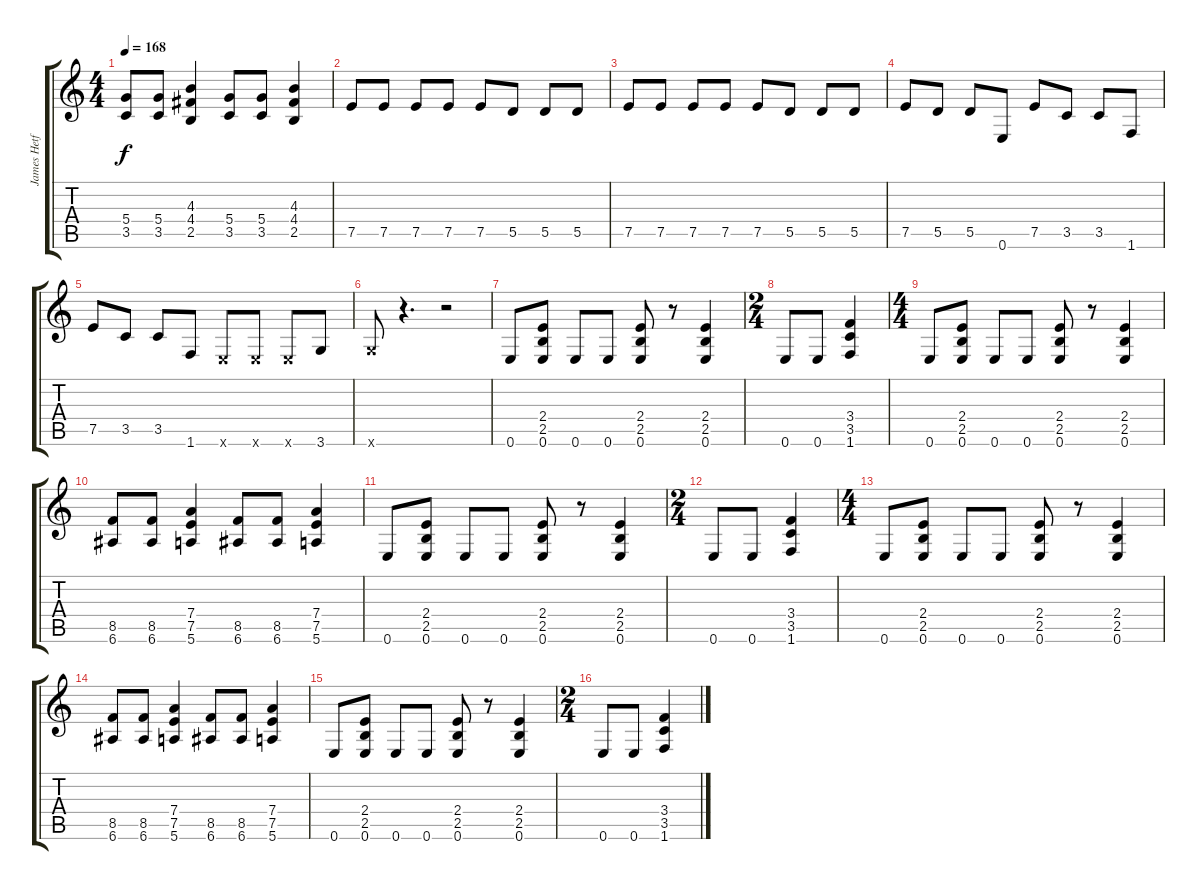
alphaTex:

\track ("James Hetfield Distortion" "James Hetf") {instrument distortionguitar}
\staff {score tabs}
\tuning (E4 B3 G3 D3 A2 E2) {hide}
\ts (4 4)
\tempo 168
\clef g2
\ks c
(5.4 3.5).8{dy f} (5.4 3.5).8 (4.3 4.4 2.5).4 (5.4 3.5).8 (5.4 3.5).8 (4.3 4.4 2.5).4 |
7.5.8 7.5.8 7.5.8 7.5.8 7.5.8 5.5.8 5.5.8 5.5.8 |
7.5.8 7.5.8 7.5.8 7.5.8 7.5.8 5.5.8 5.5.8 5.5.8 |
7.5.8 5.5.8 5.5.8 0.6.8 7.5.8 3.5.8 3.5.8 1.6.8 |
7.5.8 3.5.8 3.5.8 1.6.8 0.6{x}.8 0.6{x}.8 0.6{x}.8 3.6.8 |
3.6{x}.8 r.4{d} r.2 |
0.6.8 (2.4 2.5 0.6).8 0.6.8 0.6.8 (2.4 2.5 0.6).8 r.8 (2.4 2.5 0.6).4 |
\ts (2 4)
0.6.8 0.6.8 (3.4 3.5 1.6).4 |
\ts (4 4)
0.6.8 (2.4 2.5 0.6).8 0.6.8 0.6.8 (2.4 2.5 0.6).8 r.8 (2.4 2.5 0.6).4 |
(8.5 6.6).8 (8.5 6.6).8 (7.4 7.5 5.6).4 (8.5 6.6).8 (8.5 6.6).8 (7.4 7.5 5.6).4 |
0.6.8 (2.4 2.5 0.6).8 0.6.8 0.6.8 (2.4 2.5 0.6).8 r.8 (2.4 2.5 0.6).4 |
\ts (2 4)
0.6.8 0.6.8 (3.4 3.5 1.6).4 |
\ts (4 4)
0.6.8 (2.4 2.5 0.6).8 0.6.8 0.6.8 (2.4 2.5 0.6).8 r.8 (2.4 2.5 0.6).4 |
(8.5 6.6).8 (8.5 6.6).8 (7.4 7.5 5.6).4 (8.5 6.6).8 (8.5 6.6).8 (7.4 7.5 5.6).4 |
0.6.8 (2.4 2.5 0.6).8 0.6.8 0.6.8 (2.4 2.5 0.6).8 r.8 (2.4 2.5 0.6).4 |
\ts (2 4)
0.6.8 0.6.8 (3.4 3.5 1.6).4
